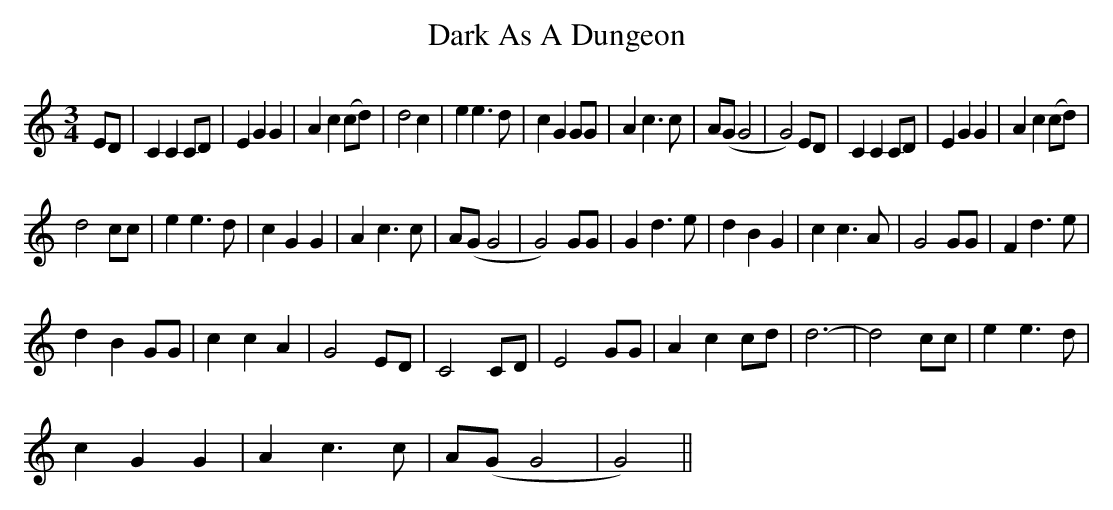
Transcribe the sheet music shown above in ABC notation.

X:1
T: Dark As A Dungeon
M: 3/4
L: 1/8
K: Cmaj
ED|C2 C2 CD|E2 G2 G2|A2 c2 (cd)|d4 c2|e2 e3 d|c2 G2 GG|A2 c3 c|A(GG4|G4)ED|C2C2CD|E2 G2 G2|A2 c2 (cd)|
d4 cc|e2 e3 d|c2 G2 G2|A2 c3 c|A(G G4|G4) GG|G2 d3 e|d2 B2 G2|c2 c3 A|G4 GG|F2 d3 e|
d2 B2 GG|c2 c2 A2|G4 ED|C4 CD|E4 GG|A2 c2 cd|d6-|d4 cc|e2 e3 d|
c2 G2 G2|A2 c3 c|A(G G4|G4)||
